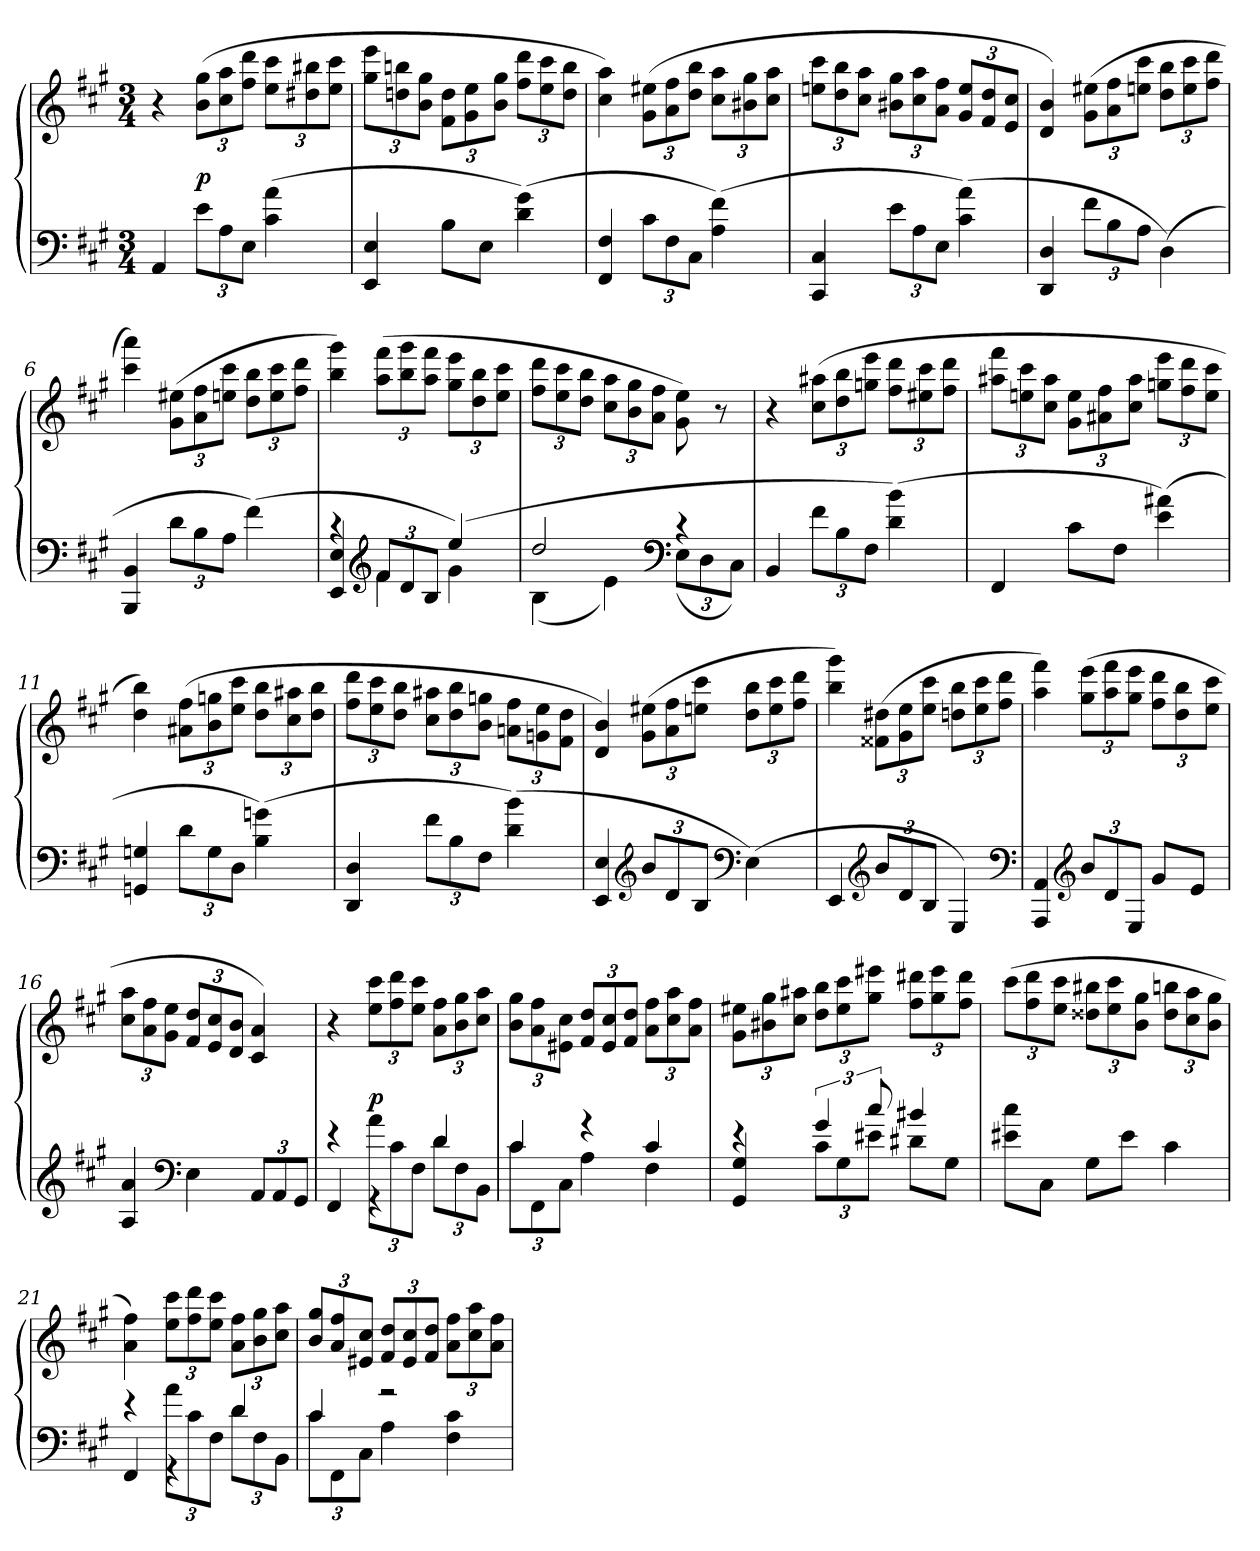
**kern	**kern	**dynam
*part1	*part1	*part1
*staff2	*staff1	*staff1/2
*clefF4	*clefG2	*
*k[f#c#g#]	*k[f#c#g#]	*
*M3/4	*M3/4	*
*MM88	*MM88	*
=1	=1	=1
4AA/	4r	.
12e\L	(12b\ 12gg#\L	p
12A\	12cc#\ 12aa\	.
12E\J	12ff#\ 12ddd\J	.
(4c#\ 4a\	12ee\ 12ccc#\L	.
.	12dd#X\ 12bb#X\	.
.	12ee\ 12ccc#\J	.
=2	=2	=2
4EE/ 4E/	12gg#\ 12eee\L	.
.	12ddn\ 12bbn\	.
.	12b\ 12gg#\J	.
8B\L	12f#\ 12dd\L	.
.	12g#\ 12ee\	.
8E\J	.	.
.	12b\ 12gg#\J	.
(4d\ 4g#\)	12ff#\ 12ddd\L	.
.	12ee\ 12ccc#\	.
.	12dd\ 12bb\J	.
=3	=3	=3
4FF#/ 4F#/	4cc#\ 4aa\)	.
12c#\L	(12g#\ 12ee#X\L	.
12F#\	12a\ 12ff#\	.
12C#\J	12dd\ 12bb\J	.
(4A\ 4f#\)	12cc#\ 12aa\L	.
.	12b#X\ 12gg#\	.
.	12cc#\ 12aa\J	.
=4	=4	=4
4CC#/ 4C#/	12een\ 12ccc#\L	.
.	12dd\ 12bb\	.
.	12cc#\ 12aa\J	.
12e\L	12b#X\ 12gg#\L	.
12A\	12cc#\ 12aa\	.
12E\J	12a\ 12ff#\J	.
(4c#\ 4a\)	12g#/ 12ee/L	.
.	12f#/ 12dd/	.
.	12e/ 12cc#/J	.
=5	=5	=5
4DD/ 4D/	4d/ 4b/)	.
12f#\L	(12g#\ 12ee#X\L	.
12B\	12a\ 12ff#\	.
12A\J	12een\ 12ccc#\J	.
(4D\)	12dd\ 12bb\L	.
.	12ee\ 12ccc#\	.
.	12ff#\ 12ddd\J	.
=6	=6	=6
4BBB/ 4BB/	4ccc#\ 4aaa\)	.
12d\L	(12g#\ 12ee#X\L	.
12B\	12a\ 12ff#\	.
12A\J	12een\ 12ccc#\J	.
(4f#\)	12dd\ 12bb\L	.
.	12ee\ 12ccc#\	.
.	12ff#\ 12ddd\J	.
=7	=7	=7
*^	*	*
4r	4EE/ 4E/	4bb\ 4ggg#\)	.
*clefG2	*	*	*
12f#/L	4f#\	(12aa\ 12fff#\L	.
12d/	.	12bb\ 12ggg#\	.
12B/J	.	12aa\ 12fff#\J	.
(4ee/)	4g#\	12gg#\ 12eee\L	.
.	.	12dd\ 12bb\	.
.	.	12ee\ 12ccc#\J	.
=8	=8	=8	=8
2dd/	(4B\	12ff#\ 12ddd\L	.
.	.	12ee\ 12ccc#\	.
.	.	12dd\ 12bb\J	.
.	4e\)	12cc#\ 12aa\L	.
.	.	12b\ 12gg#\	.
.	.	12a\ 12ff#\J	.
*clefF4	*	*	*
4r	(12E\L	8g#\ 8ee\)	.
.	12D\	.	.
.	.	8r	.
.	12C#\J)	.	.
*v	*v	*	*
=9	=9	=9
4BB/	4r	.
12f#\L	(12cc#\ 12aa#X\L	.
12B\	12dd\ 12bb\	.
12F#\J	12ggn\ 12eee\J	.
(4d\ 4b\)	12ff#\ 12ddd\L	.
.	12ee#X\ 12ccc#\	.
.	12ff#\ 12ddd\J	.
=10	=10	=10
4FF#/	12aa#X\ 12fff#\L	.
.	12een\ 12ccc#\	.
.	12cc#\ 12aa#\J	.
8c#\L	12g#\ 12ee\L	.
.	12a#X\ 12ff#\	.
8F#\J	.	.
.	12cc#\ 12aa#\J	.
(4e\ 4a#X\)	12ggn\ 12eee\L	.
.	12ff#\ 12ddd\	.
.	12ee\ 12ccc#\J	.
=11	=11	=11
4GGn/ 4Gn/	4dd\ 4bb\)	.
12d\L	(12a#X\ 12ff#\L	.
12G\	12b\ 12ggn\	.
12D\J	12ee\ 12ccc#\J	.
(4B\ 4gn\)	12dd\ 12bb\L	.
.	12cc#\ 12aa#X\	.
.	12dd\ 12bb\J	.
=12	=12	=12
4DD/ 4D/	12ff#\ 12ddd\L	.
.	12ee\ 12ccc#\	.
.	12dd\ 12bb\J	.
12f#\L	12cc#\ 12aa#X\L	.
12B\	12dd\ 12bb\	.
12F#\J	12b\ 12ggn\J	.
(4d\ 4b\)	12an\ 12ff#\L	.
.	12gn\ 12ee\	.
.	12f#\ 12dd\J	.
=13	=13	=13
4EE/ 4E/	4d/ 4b/)	.
*clefG2	*	*
12b/L	(12g#\ 12ee#X\L	.
12d/	12a\ 12ff#\	.
12B/J	12een\ 12ccc#\J	.
*clefF4	*	*
(4E\)	12dd\ 12bb\L	.
.	12ee\ 12ccc#\	.
.	12ff#\ 12ddd\J	.
=14	=14	=14
4EE/	4bb\ 4ggg#\)	.
*clefG2	*	*
12b/L	(12f##X\ 12dd#X\L	.
12d/	12g#\ 12ee\	.
12B/J	12ee\ 12ccc#\J	.
4E/)	12ddn\ 12bb\L	.
.	12ee\ 12ccc#\	.
.	12ff#\ 12ddd\J	.
*clefF4	*	*
=15	=15	=15
4AAA/ 4AA/	4aa\ 4fff#\)	.
*clefG2	*	*
12b/L	(12gg#\ 12eee\L	.
12d/	12aa\ 12fff#\	.
12E/J	12gg#\ 12eee\J	.
8g#/L	12ff#\ 12ddd\L	.
.	12dd\ 12bb\	.
8e/J	.	.
.	12ee\ 12ccc#\J	.
=16	=16	=16
4A/ 4a/	12cc#\ 12aa\L	.
.	12a\ 12ff#\	.
.	12g#\ 12ee\J	.
*clefF4	*	*
4E\	12f#/ 12dd/L	.
.	12e/ 12cc#/	.
.	12d/ 12b/J	.
12AA/L	4c#/ 4a/)	.
12AA/	.	.
12GG#/J	.	.
=17	=17	=17
*^	*	*
4r	4FF#/	4r	.
12a\L	4r	12ee\ 12ccc#\L	p
12c#\	.	12ff#\ 12ddd\	.
12F#\J	.	12ee\ 12ccc#\J	.
4d/	12d\L	12a\ 12ff#\L	.
.	12F#\	12b\ 12gg#\	.
.	12BB\J	12cc#\ 12aa\J	.
=18	=18	=18	=18
4c#/	12c#\L	12b\ 12gg#\L	.
.	12FF#\	12a\ 12ff#\	.
.	12C#\J	12e#X\ 12cc#\J	.
4r	4A\	12f#/ 12dd/L	.
.	.	12e#/ 12cc#/	.
.	.	12f#/ 12dd/J	.
4c#/	4F#\	12a\ 12ff#\L	.
.	.	12cc#\ 12aa\	.
.	.	12a\ 12ff#\J	.
=19	=19	=19	=19
4r	4GG#/ 4G#/	12g#\ 12ee#X\L	.
.	.	12b#X\ 12gg#\	.
.	.	12cc#\ 12aa#X\J	.
6g#/	12c#\L	12dd\ 12bb\L	.
.	12G#\	12ee#\ 12ccc#\	.
12cc#/	12e#X\J	12gg#\ 12eee#X\J	.
4b#X/	8d#X\L	12ff#\ 12ddd#X\L	.
.	.	12gg#\ 12eee#\	.
.	8G#\J	.	.
.	.	12ff#\ 12ddd#\J	.
*v	*v	*	*
=20	=20	=20
8e#X\ 8cc#\L	(12ccc#\L	.
.	12ff#\ 12ddd\	.
8C#\J	.	.
.	12ee\ 12ccc#\J	.
8G#\L	12dd##X\ 12bb#X\L	.
.	12ee\ 12ccc#\	.
8e#\J	.	.
.	12b\ 12gg#\J	.
4c#\	12dd##\ 12bbn\L	.
.	12cc#\ 12aa\	.
.	12b\ 12gg#\J	.
=21	=21	=21
*^	*	*
4r	4FF#/	4a\ 4ff#\)	.
12a\L	4r	12ee\ 12ccc#\L	.
12c#\	.	12ff#\ 12ddd\	.
12F#\J	.	12ee\ 12ccc#\J	.
4d/	12d\L	12a\ 12ff#\L	.
.	12F#\	12b\ 12gg#\	.
.	12BB\J	12cc#\ 12aa\J	.
=22	=22	=22	=22
4c#/	12c#\L	12b/ 12gg#/L	.
.	12FF#\	12a/ 12ff#/	.
.	12C#\J	12e#X/ 12cc#/J	.
2r	4A\	12f#/ 12dd/L	.
.	.	12e#/ 12cc#/	.
.	.	12f#/ 12dd/J	.
.	4F#\ 4c#\	12a\ 12ff#\L	.
.	.	12cc#\ 12aa\	.
.	.	12a\ 12ff#\J	.
*v	*v	*	*
=	=	=
*-	*-	*-
